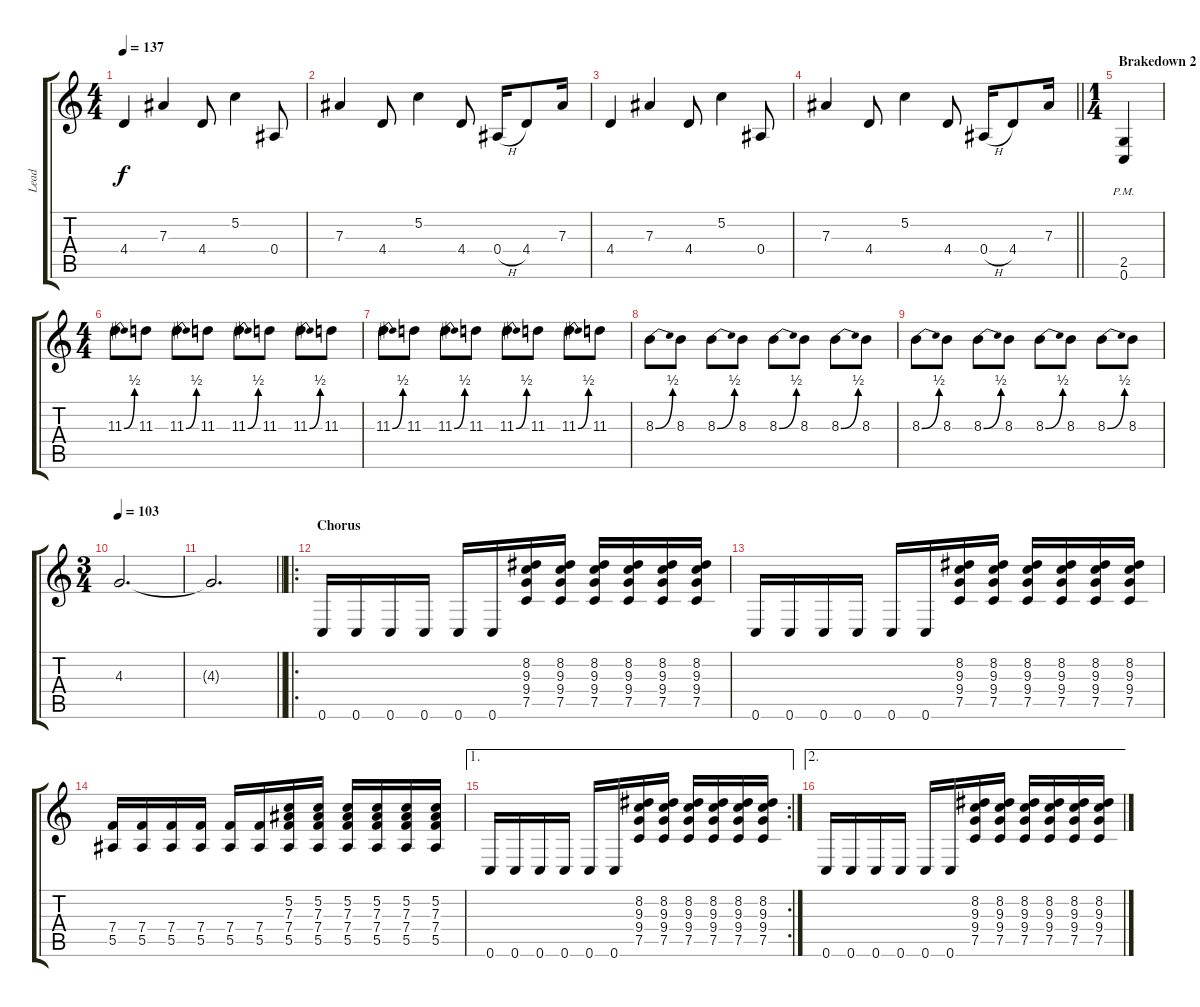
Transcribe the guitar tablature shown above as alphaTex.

\track ("Lead" "Lead") {instrument distortionguitar}
\staff {score tabs}
\tuning (C4 G3 Eb3 Bb2 F2 C2) {hide}
\ts (4 4)
\tempo 137
\clef g2
\ks c
4.4.4{dy f} 7.3.4 4.4.8 5.2.4 0.4.8 |
7.3.4 4.4.8 5.2.4 4.4.8 0.4{h}.16 4.4.8 7.3.16 |
4.4.4 7.3.4 4.4.8 5.2.4 0.4.8 |
\barLineRight lightlight
7.3.4 4.4.8 5.2.4 4.4.8 0.4{h}.16 4.4.8 7.3.16 |
\ts (1 4)
\section ("" "Brakedown 2")
(2.5{pm} 0.6).4{volume 13 instrument distortionguitar} |
\ts (4 4)
11.3{be (bend 0 0 60 2)}.8 11.3.8 11.3{be (bend 0 0 60 2)}.8 11.3.8 11.3{be (bend 0 0 60 2)}.8 11.3.8 11.3{be (bend 0 0 60 2)}.8 11.3.8 |
11.3{be (bend 0 0 60 2)}.8 11.3.8 11.3{be (bend 0 0 60 2)}.8 11.3.8 11.3{be (bend 0 0 60 2)}.8 11.3.8 11.3{be (bend 0 0 60 2)}.8 11.3.8 |
8.3{be (bend 0 0 60 2)}.8 8.3.8 8.3{be (bend 0 0 60 2)}.8 8.3.8 8.3{be (bend 0 0 60 2)}.8 8.3.8 8.3{be (bend 0 0 60 2)}.8 8.3.8 |
8.3{be (bend 0 0 60 2)}.8 8.3.8 8.3{be (bend 0 0 60 2)}.8 8.3.8 8.3{be (bend 0 0 60 2)}.8 8.3.8 8.3{be (bend 0 0 60 2)}.8 8.3.8 |
\ts (3 4)
\tempo 103
4.3.2{d} |
\barLineRight lightlight
4.3{t}.2{d} |
\ro
\section ("" "Chorus")
0.6.16 0.6.16 0.6.16 0.6.16 0.6.16 0.6.16 (8.2 9.3 9.4 7.5).16 (8.2 9.3 9.4 7.5).16 (8.2 9.3 9.4 7.5).16 (8.2 9.3 9.4 7.5).16 (8.2 9.3 9.4 7.5).16 (8.2 9.3 9.4 7.5).16 |
0.6.16 0.6.16 0.6.16 0.6.16 0.6.16 0.6.16 (8.2 9.3 9.4 7.5).16 (8.2 9.3 9.4 7.5).16 (8.2 9.3 9.4 7.5).16 (8.2 9.3 9.4 7.5).16 (8.2 9.3 9.4 7.5).16 (8.2 9.3 9.4 7.5).16 |
(7.4 5.5).16 (7.4 5.5).16 (7.4 5.5).16 (7.4 5.5).16 (7.4 5.5).16 (7.4 5.5).16 (5.2 7.3 7.4 5.5).16 (5.2 7.3 7.4 5.5).16 (5.2 7.3 7.4 5.5).16 (5.2 7.3 7.4 5.5).16 (5.2 7.3 7.4 5.5).16 (5.2 7.3 7.4 5.5).16 |
\ae 1
\rc 2
0.6.16 0.6.16 0.6.16 0.6.16 0.6.16 0.6.16 (8.2 9.3 9.4 7.5).16 (8.2 9.3 9.4 7.5).16 (8.2 9.3 9.4 7.5).16 (8.2 9.3 9.4 7.5).16 (8.2 9.3 9.4 7.5).16 (8.2 9.3 9.4 7.5).16 |
\ae 2
0.6.16 0.6.16 0.6.16 0.6.16 0.6.16 0.6.16 (8.2 9.3 9.4 7.5).16 (8.2 9.3 9.4 7.5).16 (8.2 9.3 9.4 7.5).16 (8.2 9.3 9.4 7.5).16 (8.2 9.3 9.4 7.5).16 (8.2 9.3 9.4 7.5).16
